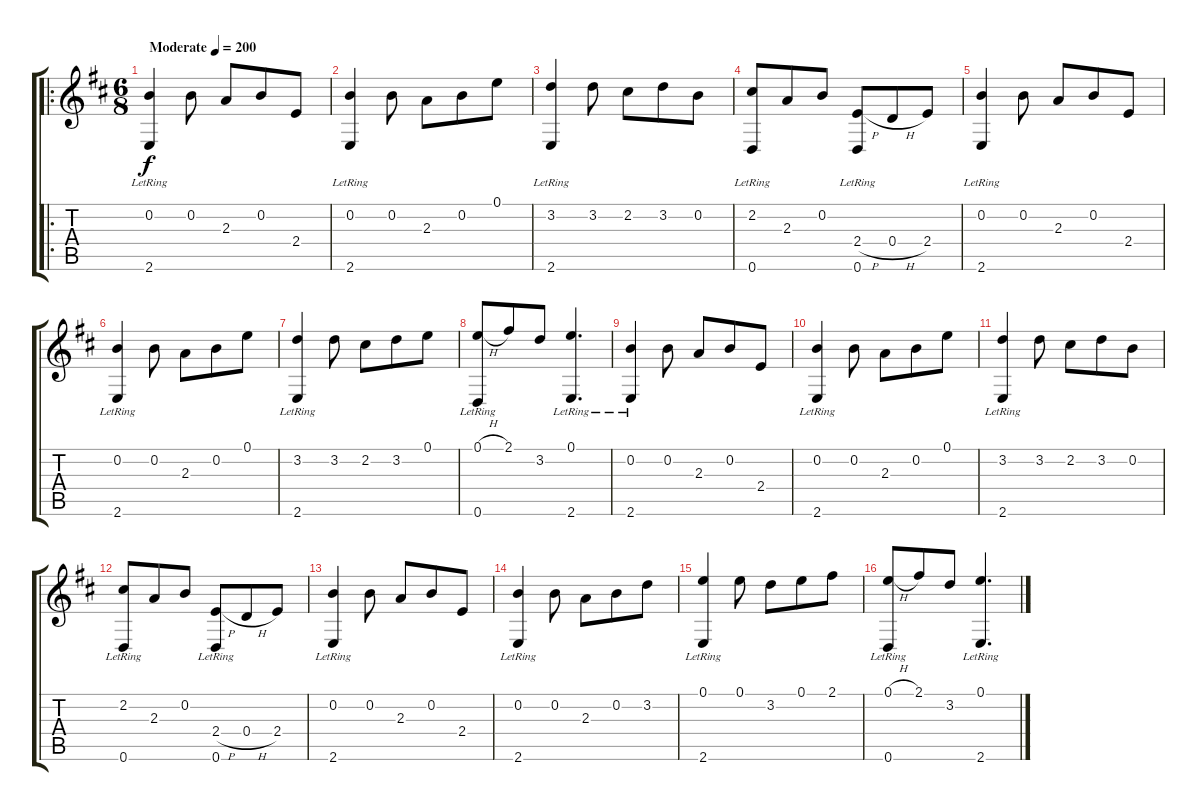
\track "" {instrument acousticguitarnylon}
\staff {score tabs}
\tuning (E4 B3 G3 D3 A2 D2) {hide}
\ro
\ts (6 8)
\tempo (200 "Moderate")
\clef g2
\ks d
(0.2 2.6{lr}).4{dy f instrument acousticguitarnylon} 0.2.8 2.3.8 0.2.8 2.4.8 |
(0.2 2.6{lr}).4 0.2.8 2.3.8 0.2.8 0.1.8 |
(3.2 2.6{lr}).4 3.2.8 2.2.8 3.2.8 0.2.8 |
(2.2 0.6{lr}).8 2.3.8 0.2.8 (2.4{h} 0.6{lr}).8 0.4{h}.8 2.4.8 |
(0.2 2.6{lr}).4 0.2.8 2.3.8 0.2.8 2.4.8 |
(0.2 2.6{lr}).4 0.2.8 2.3.8 0.2.8 0.1.8 |
(3.2 2.6{lr}).4 3.2.8 2.2.8 3.2.8 0.1.8 |
(0.1{h} 0.6{lr}).8 2.1.8 3.2.8 (0.1 2.6{lr}).4{d} |
(0.2 2.6{lr}).4 0.2.8 2.3.8 0.2.8 2.4.8 |
(0.2 2.6{lr}).4 0.2.8 2.3.8 0.2.8 0.1.8 |
(3.2 2.6{lr}).4 3.2.8 2.2.8 3.2.8 0.2.8 |
(2.2 0.6{lr}).8 2.3.8 0.2.8 (2.4{h} 0.6{lr}).8 0.4{h}.8 2.4.8 |
(0.2 2.6{lr}).4 0.2.8 2.3.8 0.2.8 2.4.8 |
(0.2 2.6{lr}).4 0.2.8 2.3.8 0.2.8 3.2.8 |
(0.1 2.6{lr}).4 0.1.8 3.2.8 0.1.8 2.1.8 |
(0.1{h} 0.6{lr}).8 2.1.8 3.2.8 (0.1 2.6{lr}).4{d}
